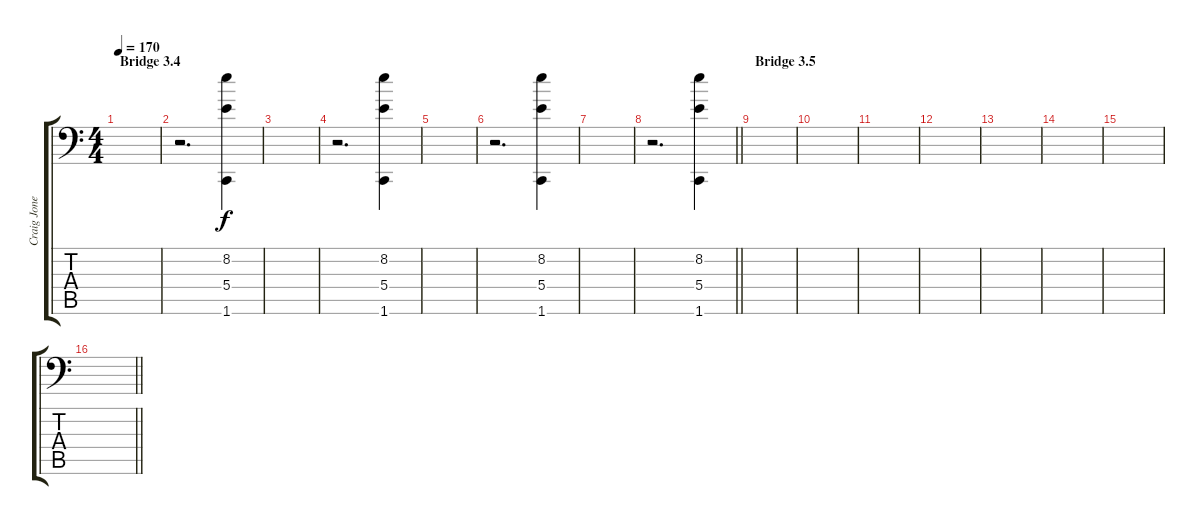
\track ("Craig Jones" "Craig Jone") {instrument guitarharmonics}
\staff {score tabs}
\tuning (Db6 Ab3 E3 B2 Gb2 B0) {hide}
\ts (4 4)
\section ("" "Bridge 3.4")
\tempo 170
\clef f4
\ks c
|
r.2{d} (8.2 5.4 1.6).4 |
|
r.2{d} (8.2 5.4 1.6).4 |
|
r.2{d} (8.2 5.4 1.6).4 |
|
\barLineRight lightlight
r.2{d} (8.2 5.4 1.6).4 |
\section ("" "Bridge 3.5")
|
|
|
|
|
|
|
\barLineRight lightlight
